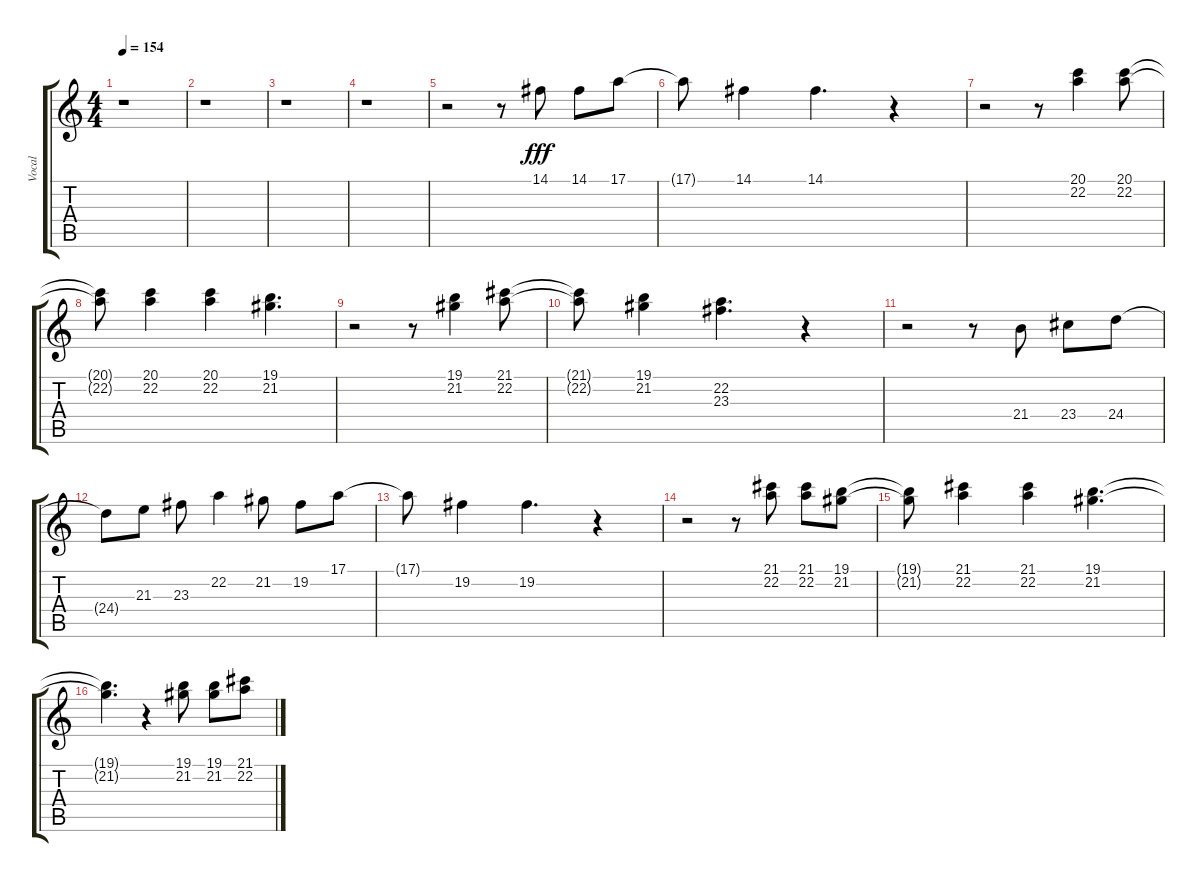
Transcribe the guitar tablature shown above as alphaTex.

\track ("Vocal" "Vocal") {instrument altosax}
\staff {score tabs}
\tuning (E4 B3 G3 D3 A2 E2) {hide}
\ts (4 4)
\tempo 154
\clef g2
\ks c
r.1{dy fff} |
r.1 |
r.1 |
r.1 |
r.2 r.8 14.1.8 14.1.8 17.1.8 |
17.1{t}.8 14.1.4 14.1.4{d} r.4 |
r.2 r.8 (20.1 22.2).4 (20.1 22.2).8 |
(20.1{t} 22.2{t}).8 (20.1 22.2).4 (20.1 22.2).4 (19.1 21.2).4{d} |
r.2 r.8 (19.1 21.2).4 (21.1 22.2).8 |
(21.1{t} 22.2{t}).8 (19.1 21.2).4 (22.2 23.3).4{d} r.4 |
r.2 r.8 21.4.8 23.4.8 24.4.8 |
24.4{t}.8 21.3.8 23.3.8 22.2.4 21.2.8 19.2.8 17.1.8 |
17.1{t}.8 19.2.4 19.2.4{d} r.4 |
r.2 r.8 (21.1 22.2).8 (21.1 22.2).8 (19.1 21.2).8 |
(19.1{t} 21.2{t}).8 (21.1 22.2).4 (21.1 22.2).4 (19.1 21.2).4{d} |
(19.1{t} 21.2{t}).4{d} r.4 (19.1 21.2).8 (19.1 21.2).8 (21.1 22.2).8
